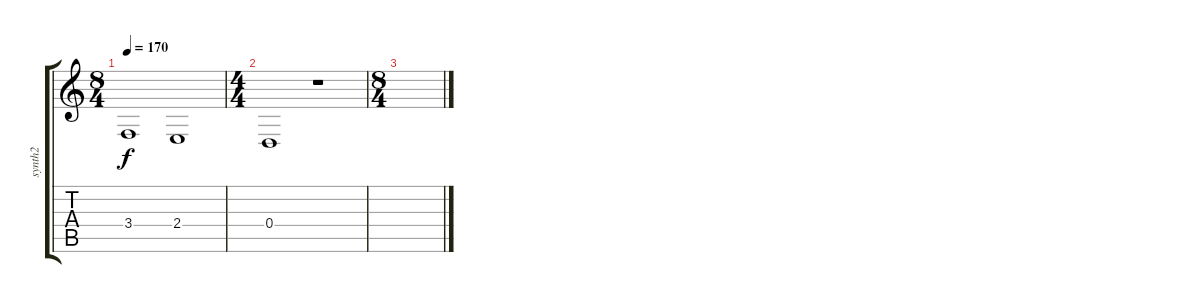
\track ("synth2" "synth2") {instrument stringensemble1}
\staff {score tabs}
\tuning (E4 B3 G3 D3 A2 D2) {hide}
\ts (8 4)
\tempo 170
\clef g2
\ks c
3.4.1{dy f} 2.4.1 |
\ts (4 4)
0.4.1 r.1 |
\ts (8 4)
